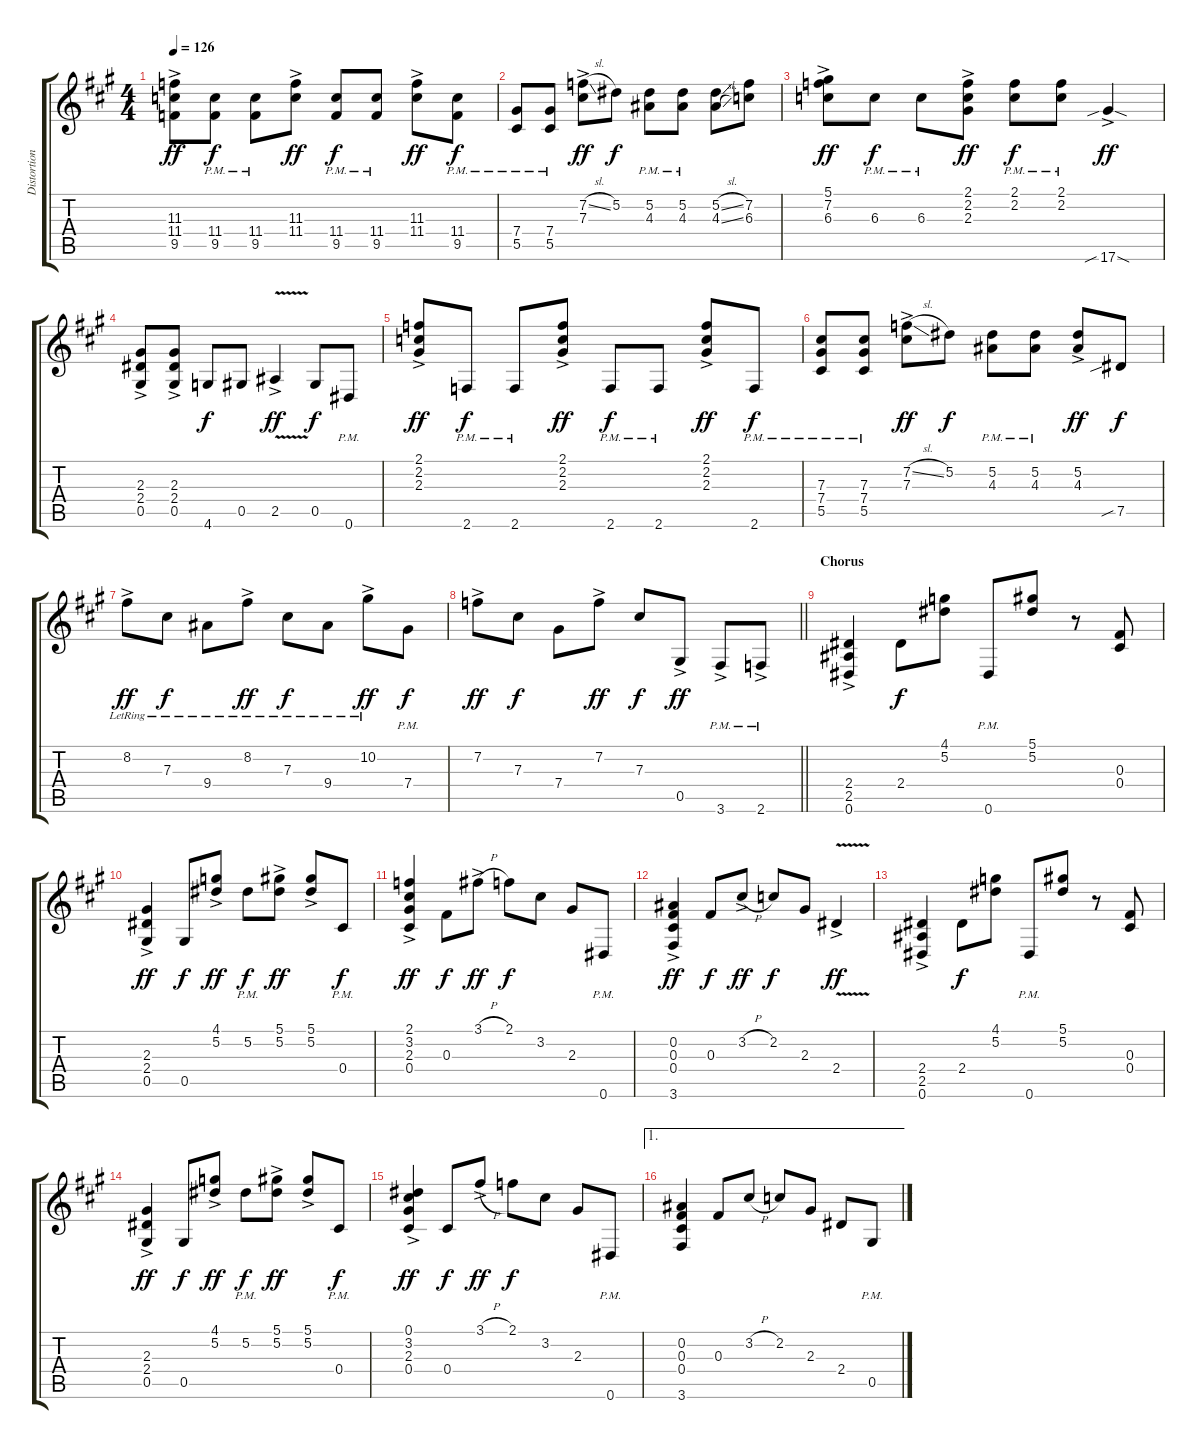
\track ("Distortion" "Distortion") {instrument distortionguitar}
\staff {score tabs}
\tuning (Eb4 Bb3 Gb3 Db3 Ab2 Eb2) {hide}
\ts (4 4)
\tempo 126
\clef g2
\ks a
(11.3{ac} 11.4{ac} 9.5{ac}).8{dy ff} (11.4{pm} 9.5{pm}).8{dy f} (11.4{pm} 9.5{pm}).8 (11.3{ac} 11.4{ac}).8{dy ff} (11.4{pm} 9.5{pm}).8{dy f} (11.4{pm} 9.5{pm}).8 (11.3{ac} 11.4{ac}).8{dy ff} (11.4{pm} 9.5{pm}).8{dy f} |
(7.4{pm} 5.5{pm}).8 (7.4{pm} 5.5{pm}).8 (7.2{sl ac} 7.3{ac}).8{dy ff} 5.2.8{dy f} (5.2{pm} 4.3{pm}).8 (5.2{pm} 4.3{pm}).8 (5.2{sl} 4.3{sl}).8 (7.2 6.3).8 |
(5.1{ac} 7.2{ac} 6.3{ac}).8{dy ff} 6.3{pm}.8{dy f} 6.3{pm}.8 (2.1{ac} 2.2{ac} 2.3{ac}).8{dy ff} (2.1{pm} 2.2{pm}).8{dy f} (2.1{pm} 2.2{pm}).8 17.6{sib sod ac}.4{dy ff} |
(2.3{ac} 2.4{ac} 0.5{ac}).8 (2.3{ac} 2.4{ac} 0.5{ac}).8 4.6.8{dy f} 0.5.8 2.5{v ac}.4{dy ff} 0.5.8{dy f} 0.6{pm}.8 |
(2.1{ac} 2.2{ac} 2.3{ac}).8{dy ff} 2.6{pm}.8{dy f} 2.6{pm}.8 (2.1{ac} 2.2{ac} 2.3{ac}).8{dy ff} 2.6{pm}.8{dy f} 2.6{pm}.8 (2.1{ac} 2.2{ac} 2.3{ac}).8{dy ff} 2.6{pm}.8{dy f} |
(7.3{pm} 7.4{pm} 5.5{pm}).8 (7.3{pm} 7.4{pm} 5.5{pm}).8 (7.2{sl ac} 7.3{ac}).8{dy ff} 5.2.8{dy f} (5.2{pm} 4.3{pm}).8 (5.2{pm} 4.3{pm}).8 (5.2{ac} 4.3{ac}).8{dy ff} 7.5{sib}.8{dy f} |
8.2{ac lr}.8{dy ff} 7.3{lr}.8{dy f} 9.4{lr}.8 8.2{ac lr}.8{dy ff} 7.3{lr}.8{dy f} 9.4{lr}.8 10.2{ac lr}.8{dy ff} 7.4{pm}.8{dy f} |
\barLineRight lightlight
7.2{ac}.8{dy ff} 7.3.8{dy f} 7.4.8 7.2{ac}.8{dy ff} 7.3.8{dy f} 0.5{ac}.8{dy ff} 3.6{ac pm}.8 2.6{ac pm}.8 |
\section ("" "Chorus")
(2.4{ac} 2.5{ac} 0.6{ac}).4 2.4.8{dy f} (4.1 5.2).8 0.6{pm}.8 (5.1 5.2).8 r.8 (0.3 0.4).8 |
(2.3{ac} 2.4{ac} 0.5{ac}).4{dy ff} 0.5.8{dy f} (4.1{ac} 5.2{ac}).8{dy ff} 5.2{pm}.8{dy f} (5.1{ac} 5.2{ac}).8{dy ff} (5.1{ac} 5.2{ac}).8 0.4{pm}.8{dy f} |
(2.1{ac} 3.2{ac} 2.3{ac} 0.4{ac}).4{dy ff} 0.3.8{dy f} 3.1{h ac}.8{dy ff} 2.1.8{dy f} 3.2.8 2.3.8 0.6{pm}.8 |
(0.2{ac} 0.3{ac} 0.4{ac} 3.6{ac}).4{dy ff} 0.3.8{dy f} 3.2{h ac}.8{dy ff} 2.2.8{dy f} 2.3.8 2.4{v ac}.4{dy ff} |
(2.4{ac} 2.5{ac} 0.6{ac}).4 2.4.8{dy f} (4.1 5.2).8 0.6{pm}.8 (5.1 5.2).8 r.8 (0.3 0.4).8 |
(2.3{ac} 2.4{ac} 0.5{ac}).4{dy ff} 0.5.8{dy f} (4.1{ac} 5.2{ac}).8{dy ff} 5.2{pm}.8{dy f} (5.1{ac} 5.2{ac}).8{dy ff} (5.1{ac} 5.2{ac}).8 0.4{pm}.8{dy f} |
(0.1{ac} 3.2{ac} 2.3{ac} 0.4{ac}).4{dy ff} 0.4.8{dy f} 3.1{h ac}.8{dy ff} 2.1.8{dy f} 3.2.8 2.3.8 0.6{pm}.8 |
\ae 1
(0.2 0.3 0.4 3.6).4 0.3.8 3.2{h}.8 2.2.8 2.3.8 2.4.8 0.5{pm}.8
